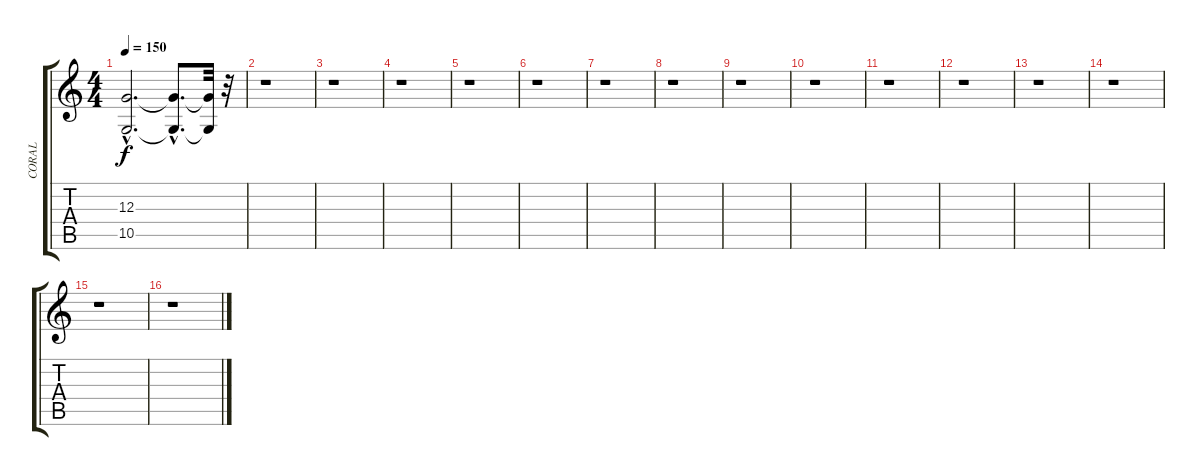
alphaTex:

\track ("CORAL" "CORAL") {instrument choiraahs}
\staff {score tabs}
\tuning (E4 B3 G3 D3 A2 E2) {hide}
\ts (4 4)
\tempo 150
\clef g2
\ks c
(12.3{hac t} 10.5{hac t}).2{d dy f} (12.3{hac t} 10.5{hac t}).8{d} (12.3{t} 10.5{t}).32 r.32 |
r.1 |
r.1 |
r.1 |
r.1 |
r.1 |
r.1 |
r.1 |
r.1 |
r.1 |
r.1 |
r.1 |
r.1 |
r.1 |
r.1 |
r.1
